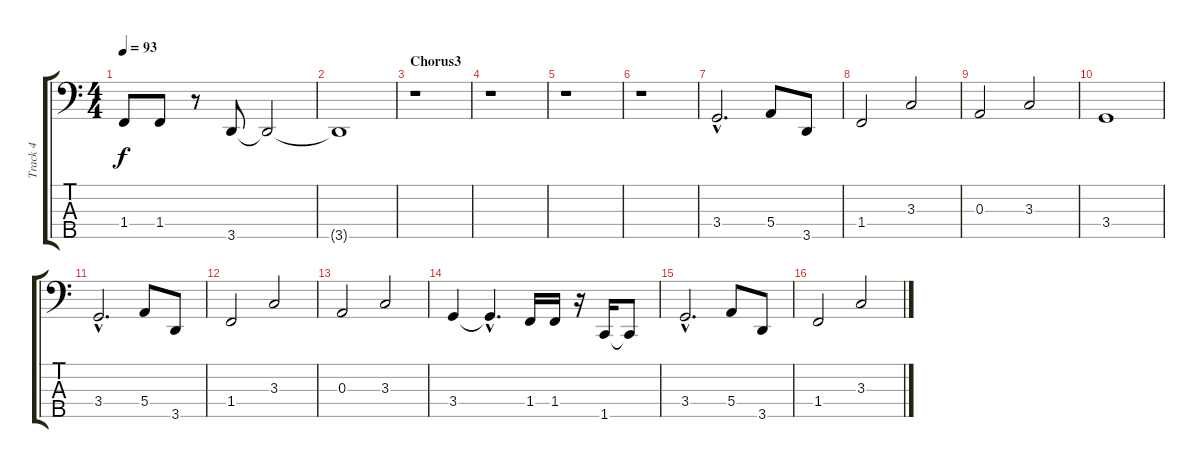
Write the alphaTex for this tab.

\track ("Track 4" "Track 4") {instrument electricbassfinger}
\staff {score tabs}
\tuning (G2 D2 A1 E1 B0) {hide}
\ts (4 4)
\tempo 93
\clef f4
\ks c
1.4.8{dy f} 1.4.8 r.8 3.5.8 3.5{t}.2 |
3.5{t}.1 |
\section ("" "Chorus3")
r.1 |
r.1 |
r.1 |
r.1 |
3.4{hac}.2{d} 5.4.8 3.5.8 |
1.4.2 3.3.2 |
0.3.2 3.3.2 |
3.4.1 |
3.4{hac}.2{d} 5.4.8 3.5.8 |
1.4.2 3.3.2 |
0.3.2 3.3.2 |
3.4.4 3.4{hac t}.4{d} 1.4.16 1.4.16 r.16 1.5.16 1.5{t}.8 |
3.4{hac}.2{d} 5.4.8 3.5.8 |
1.4.2 3.3.2
